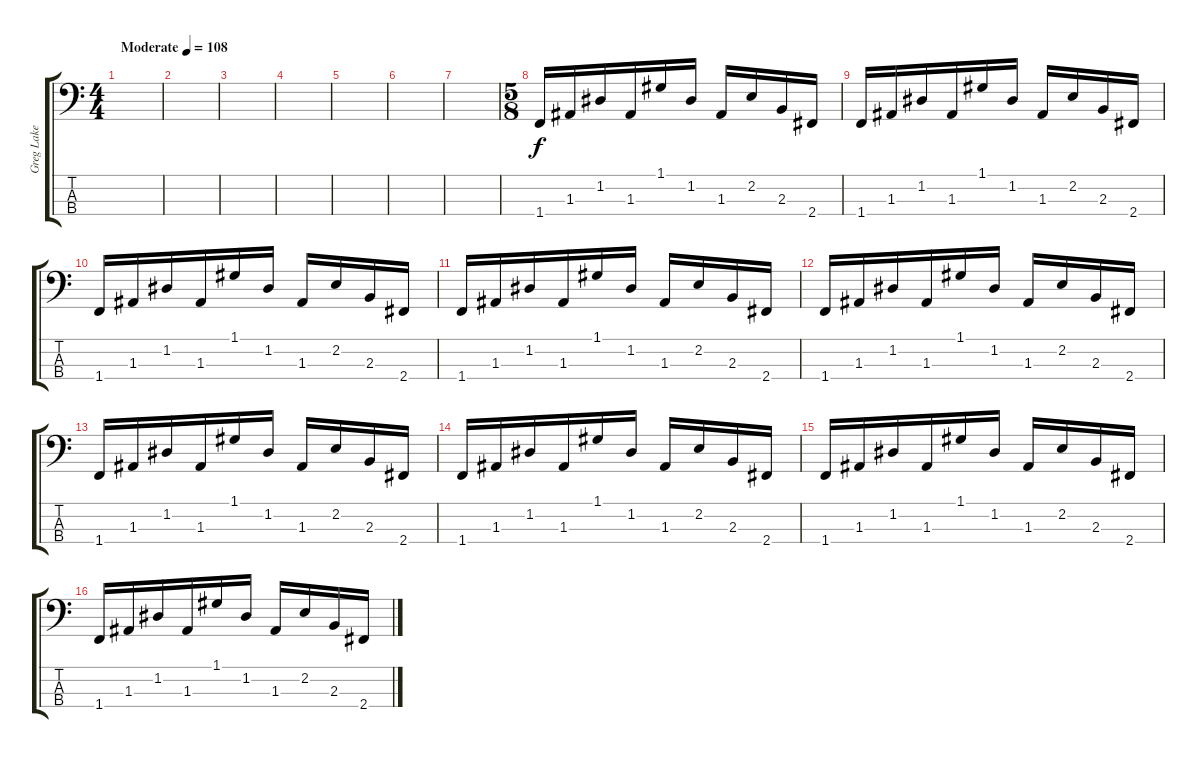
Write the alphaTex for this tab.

\track ("Greg Lake (Bass)" "Greg Lake ") {instrument electricbasspick}
\staff {score tabs}
\tuning (G2 D2 A1 E1) {hide}
\ts (4 4)
\tempo (108 "Moderate")
\clef f4
\ks c
|
|
|
|
|
|
|
\ts (5 8)
1.4.16 1.3.16 1.2.16 1.3.16 1.1.16 1.2.16 1.3.16 2.2.16 2.3.16 2.4.16 |
1.4.16 1.3.16 1.2.16 1.3.16 1.1.16 1.2.16 1.3.16 2.2.16 2.3.16 2.4.16 |
1.4.16 1.3.16 1.2.16 1.3.16 1.1.16 1.2.16 1.3.16 2.2.16 2.3.16 2.4.16 |
1.4.16 1.3.16 1.2.16 1.3.16 1.1.16 1.2.16 1.3.16 2.2.16 2.3.16 2.4.16 |
1.4.16 1.3.16 1.2.16 1.3.16 1.1.16 1.2.16 1.3.16 2.2.16 2.3.16 2.4.16 |
1.4.16 1.3.16 1.2.16 1.3.16 1.1.16 1.2.16 1.3.16 2.2.16 2.3.16 2.4.16 |
1.4.16 1.3.16 1.2.16 1.3.16 1.1.16 1.2.16 1.3.16 2.2.16 2.3.16 2.4.16 |
1.4.16 1.3.16 1.2.16 1.3.16 1.1.16 1.2.16 1.3.16 2.2.16 2.3.16 2.4.16 |
1.4.16 1.3.16 1.2.16 1.3.16 1.1.16 1.2.16 1.3.16 2.2.16 2.3.16 2.4.16
